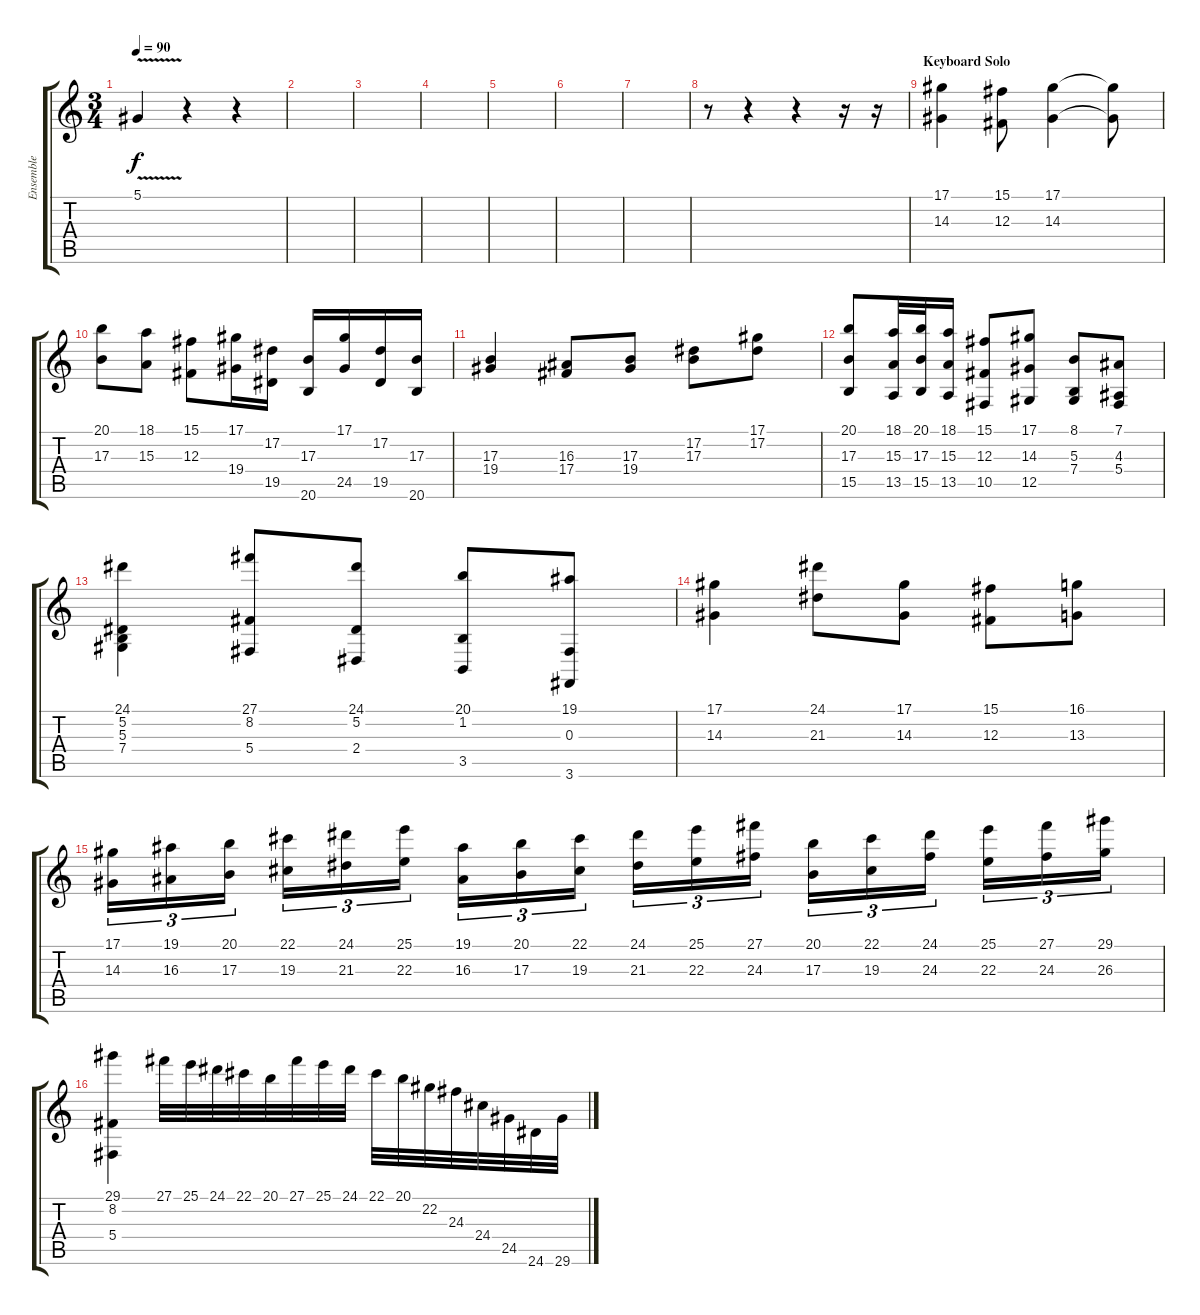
\track ("Ensemble" "Ensemble") {instrument stringensemble1}
\staff {score tabs}
\tuning (Eb4 Bb3 Gb3 Db3 Ab2 Eb2) {hide}
\ts (3 4)
\tempo 90
\clef g2
\ks c
5.1{v}.4{dy f instrument overdrivenguitar} r.4 r.4 |
|
|
|
|
|
|
r.8 r.4 r.4 r.16 r.16 |
\section ("" "Keyboard Solo")
(17.1 14.3).4{volume 16} (15.1 12.3).8 (17.1 14.3).4 (17.1{t} 14.3{t}).8 |
(20.1 17.3).8{volume 16} (18.1 15.3).8 (15.1 12.3).8 (17.1 19.4).16 (17.2 19.5).16 (17.3 20.6).16 (17.1 24.5).16 (17.2 19.5).16 (17.3 20.6).16 |
(17.3 19.4).4{volume 16} (16.3 17.4).8 (17.3 19.4).8 (17.2 17.3).8 (17.1 17.2).8 |
(20.1 17.3 15.5).8{volume 16} (18.1 15.3 13.5).32 (20.1 17.3 15.5).32 (18.1 15.3 13.5).16 (15.1 12.3 10.5).8 (17.1 14.3 12.5).8 (8.1 5.3 7.4).8 (7.1 4.3 5.4).8 |
(24.1 5.2 5.3 7.4).4{volume 16} (27.1 8.2 5.4).8 (24.1 5.2 2.4).8 (20.1 1.2 3.5).8 (19.1 0.3 3.6).8 |
(17.1 14.3).4{volume 16} (24.1 21.3).8 (17.1 14.3).8 (15.1 12.3).8 (16.1 13.3).8 |
(17.1 14.3).16{tu (3 2) volume 16} (19.1 16.3).16{tu (3 2)} (20.1 17.3).16{tu (3 2)} (22.1 19.3).16{tu (3 2)} (24.1 21.3).16{tu (3 2)} (25.1 22.3).16{tu (3 2)} (19.1 16.3).16{tu (3 2)} (20.1 17.3).16{tu (3 2)} (22.1 19.3).16{tu (3 2)} (24.1 21.3).16{tu (3 2)} (25.1 22.3).16{tu (3 2)} (27.1 24.3).16{tu (3 2)} (20.1 17.3).16{tu (3 2)} (22.1 19.3).16{tu (3 2)} (24.1 24.3).16{tu (3 2)} (25.1 22.3).16{tu (3 2)} (27.1 24.3).16{tu (3 2)} (29.1 26.3).16{tu (3 2)} |
(29.1 8.2 5.4).4{volume 16} 27.1.32 25.1.32 24.1.32 22.1.32 20.1.32 27.1.32 25.1.32 24.1.32 22.1.32 20.1.32 22.2.32 24.3.32 24.4.32 24.5.32 24.6.32 29.6.32
